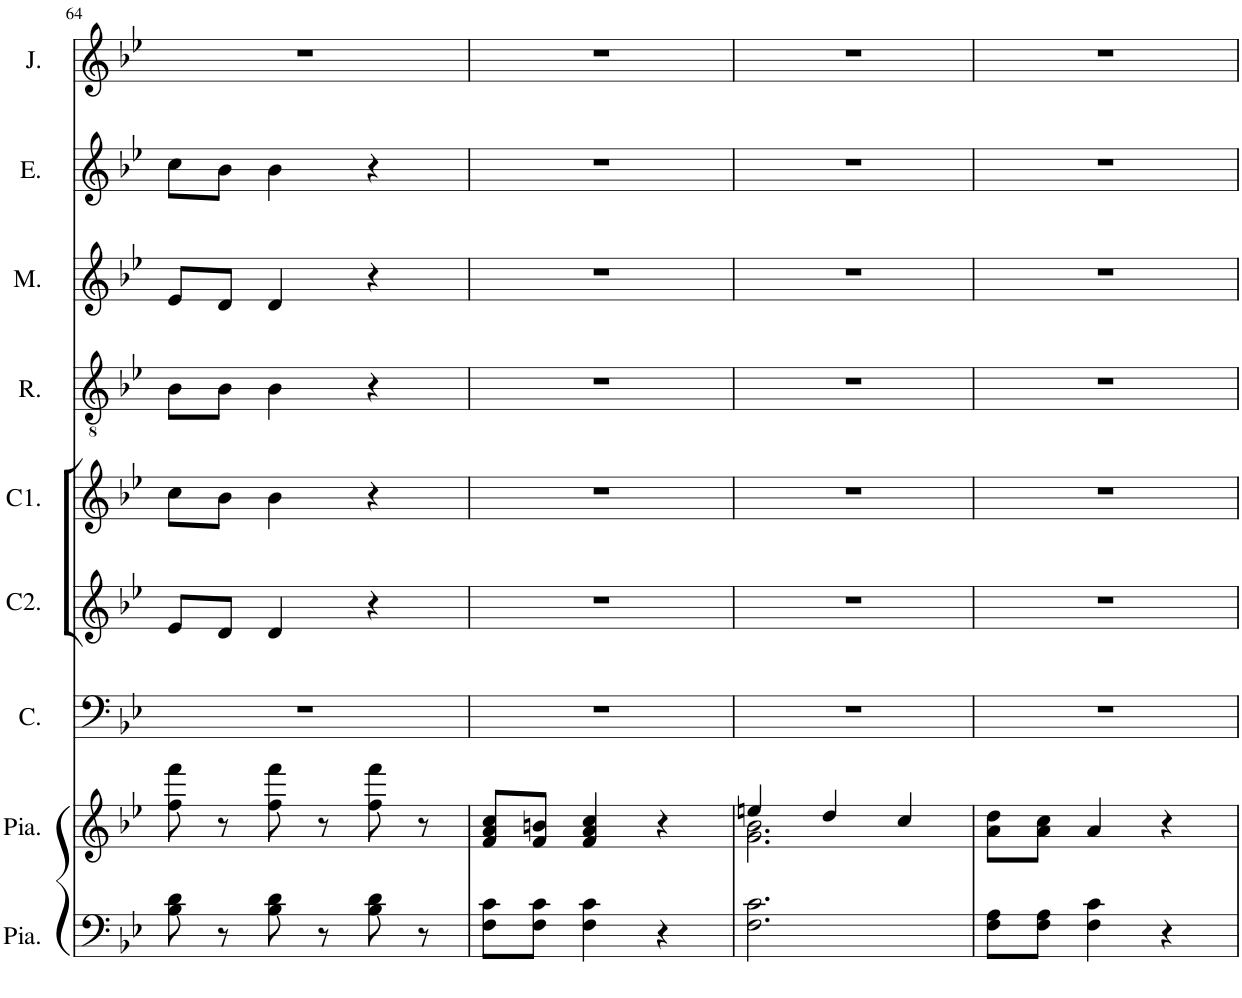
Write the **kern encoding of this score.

**kern	**kern	**kern	**kern	**kern	**kern	**kern	**kern	**kern
*part9	*part8	*part7	*part6	*part5	*part4	*part3	*part2	*part1
*staff9	*staff8	*staff7	*staff6	*staff5	*staff4	*staff3	*staff2	*staff1
*I"Piano	*I"Piano	*I"commissionnaire	*I"Choeur2	*I"Choeur1	*I"Raphaël	*I"Mariette	*I"Emma	*I"Jeanne
*I'Pia.	*I'Pia.	*I'C.	*I'C2.	*I'C1.	*I'R.	*I'M.	*I'E.	*I'J.
!!LO:PB:g=z
*clefF4	*clefG2	*clefF4	*clefG2	*clefG2	*clefGv2	*clefG2	*clefG2	*clefG2
*	*	*Trd12c21	*	*	*Trd1c2	*Trd4c7	*Trd1c2	*
*k[b-e-]	*k[b-e-]	*k[b-e-]	*k[b-e-]	*k[b-e-]	*k[b-e-]	*k[b-e-]	*k[b-e-]	*k[b-e-]
*M3/4	*M3/4	*M3/4	*M3/4	*M3/4	*M3/4	*M3/4	*M3/4	*M3/4
=64	=64	=64	=64	=64	=64	=64	=64	=64
8B-\ 8d\	8ff\ 8fff\	2.r	8e-/L	8cc\L	8B-\L	8e-/L	8cc\L	2.r
8r	8r	.	8d/J	8b-\J	8B-\J	8d/J	8b-\J	.
8B-\ 8d\	8ff\ 8fff\	.	4d/	4b-\	4B-\	4d/	4b-\	.
8r	8r	.	.	.	.	.	.	.
8B-\ 8d\	8ff\ 8fff\	.	4r	4r	4r	4r	4r	.
8r	8r	.	.	.	.	.	.	.
=65	=65	=65	=65	=65	=65	=65	=65	=65
8F\ 8c\L	8f/ 8a/ 8cc/L	2.r	2.r	2.r	2.r	2.r	2.r	2.r
8F\ 8c\J	8f/ 8bn/J	.	.	.	.	.	.	.
4F\ 4c\	4f/ 4a/ 4cc/	.	.	.	.	.	.	.
4r	4r	.	.	.	.	.	.	.
=66	=66	=66	=66	=66	=66	=66	=66	=66
*	*^	*	*	*	*	*	*	*
2.F\ 2.c\	4een/	2.g\ 2.b-\	2.r	2.r	2.r	2.r	2.r	2.r	2.r
.	4dd/	.	.	.	.	.	.	.	.
.	4cc/	.	.	.	.	.	.	.	.
*	*v	*v	*	*	*	*	*	*	*
=67	=67	=67	=67	=67	=67	=67	=67	=67
8F\ 8A\L	8a\ 8dd\L	2.r	2.r	2.r	2.r	2.r	2.r	2.r
8F\ 8A\J	8a\ 8cc\J	.	.	.	.	.	.	.
4F\ 4c\	4a/	.	.	.	.	.	.	.
4r	4r	.	.	.	.	.	.	.
=	=	=	=	=	=	=	=	=
*-	*-	*-	*-	*-	*-	*-	*-	*-
